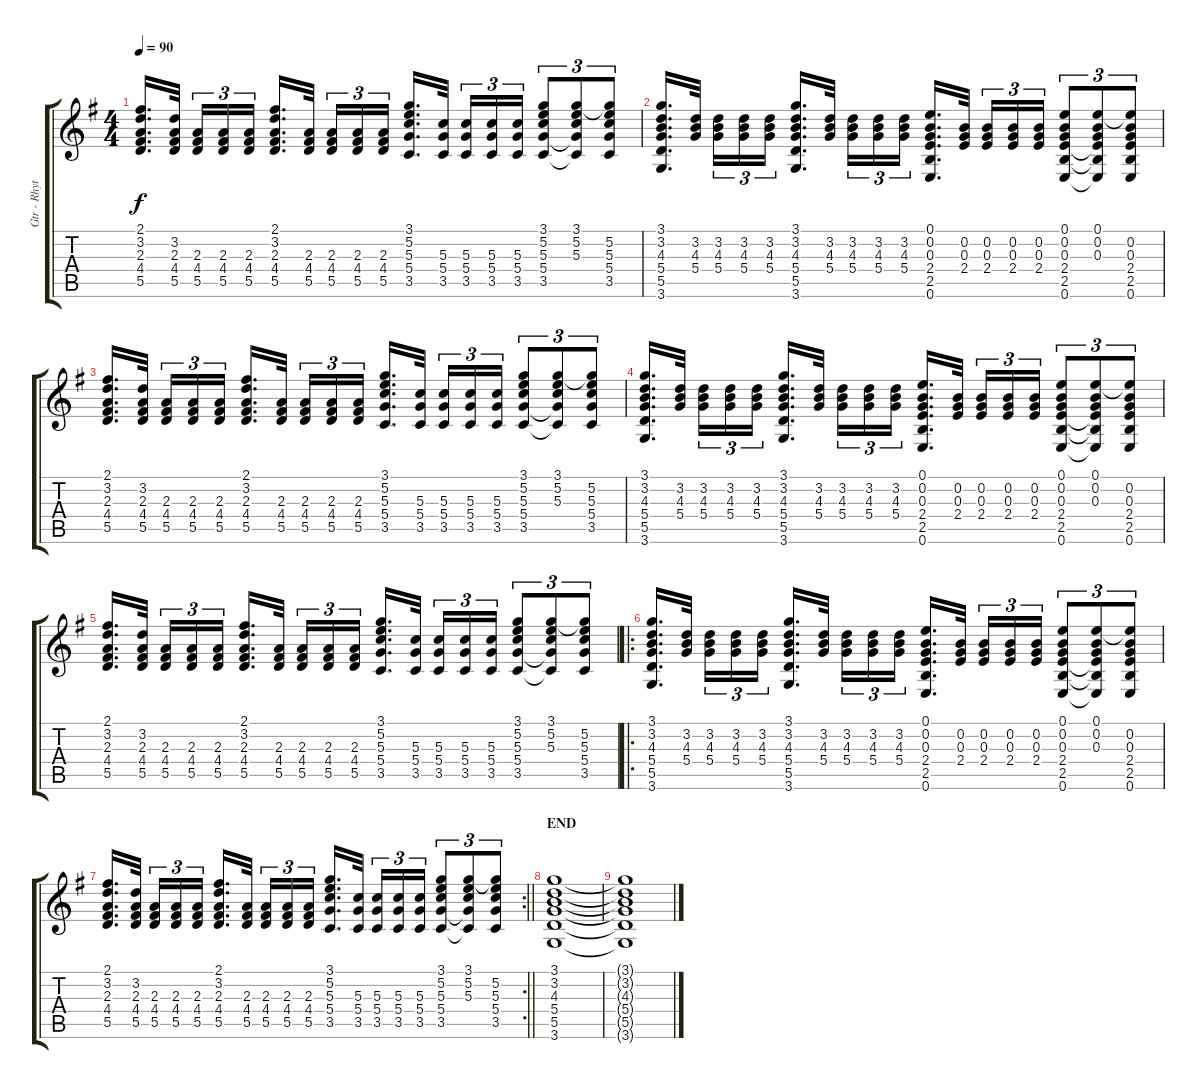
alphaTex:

\track ("Gtr - Rhythm" "Gtr - Rhyt") {instrument electricguitarclean}
\staff {score tabs}
\tuning (E4 B3 G3 D3 A2 E2) {hide}
\ts (4 4)
\tempo 90
\clef g2
\ks g
(2.1 3.2 2.3 4.4 5.5).16{d dy f} (3.2 2.3 4.4 5.5).32{beam splitsecondary} (2.3 4.4 5.5).16{tu (3 2)} (2.3 4.4 5.5).16{tu (3 2)} (2.3 4.4 5.5).16{tu (3 2)} (2.1 3.2 2.3 4.4 5.5).16{d} (2.3 4.4 5.5).32{beam splitsecondary} (2.3 4.4 5.5).16{tu (3 2)} (2.3 4.4 5.5).16{tu (3 2)} (2.3 4.4 5.5).16{tu (3 2)} (3.1 5.2 5.3 5.4 3.5).16{d} (5.3 5.4 3.5).32{beam splitsecondary} (5.3 5.4 3.5).16{tu (3 2)} (5.3 5.4 3.5).16{tu (3 2)} (5.3 5.4 3.5).16{tu (3 2)} (3.1 5.2 5.3 5.4 3.5).8{tu (3 2)} (3.1 5.2 5.3 5.4{t} 3.5{t}).8{tu (3 2)} (3.1{t} 5.2 5.3 5.4 3.5).8{tu (3 2)} |
(3.1 3.2 4.3 5.4 5.5 3.6).16{d} (3.2 4.3 5.4).32{beam splitsecondary} (3.2 4.3 5.4).16{tu (3 2)} (3.2 4.3 5.4).16{tu (3 2)} (3.2 4.3 5.4).16{tu (3 2)} (3.1 3.2 4.3 5.4 5.5 3.6).16{d} (3.2 4.3 5.4).32{beam splitsecondary} (3.2 4.3 5.4).16{tu (3 2)} (3.2 4.3 5.4).16{tu (3 2)} (3.2 4.3 5.4).16{tu (3 2)} (0.1 0.2 0.3 2.4 2.5 0.6).16{d} (0.2 0.3 2.4).32{beam splitsecondary} (0.2 0.3 2.4).16{tu (3 2)} (0.2 0.3 2.4).16{tu (3 2)} (0.2 0.3 2.4).16{tu (3 2)} (0.1 0.2 0.3 2.4 2.5 0.6).8{tu (3 2)} (0.1 0.2 0.3 2.4{t} 2.5{t} 0.6{t}).8{tu (3 2)} (0.1{t} 0.2 0.3 2.4 2.5 0.6).8{tu (3 2)} |
(2.1 3.2 2.3 4.4 5.5).16{d} (3.2 2.3 4.4 5.5).32{beam splitsecondary} (2.3 4.4 5.5).16{tu (3 2)} (2.3 4.4 5.5).16{tu (3 2)} (2.3 4.4 5.5).16{tu (3 2)} (2.1 3.2 2.3 4.4 5.5).16{d} (2.3 4.4 5.5).32{beam splitsecondary} (2.3 4.4 5.5).16{tu (3 2)} (2.3 4.4 5.5).16{tu (3 2)} (2.3 4.4 5.5).16{tu (3 2)} (3.1 5.2 5.3 5.4 3.5).16{d} (5.3 5.4 3.5).32{beam splitsecondary} (5.3 5.4 3.5).16{tu (3 2)} (5.3 5.4 3.5).16{tu (3 2)} (5.3 5.4 3.5).16{tu (3 2)} (3.1 5.2 5.3 5.4 3.5).8{tu (3 2)} (3.1 5.2 5.3 5.4{t} 3.5{t}).8{tu (3 2)} (3.1{t} 5.2 5.3 5.4 3.5).8{tu (3 2)} |
(3.1 3.2 4.3 5.4 5.5 3.6).16{d} (3.2 4.3 5.4).32{beam splitsecondary} (3.2 4.3 5.4).16{tu (3 2)} (3.2 4.3 5.4).16{tu (3 2)} (3.2 4.3 5.4).16{tu (3 2)} (3.1 3.2 4.3 5.4 5.5 3.6).16{d} (3.2 4.3 5.4).32{beam splitsecondary} (3.2 4.3 5.4).16{tu (3 2)} (3.2 4.3 5.4).16{tu (3 2)} (3.2 4.3 5.4).16{tu (3 2)} (0.1 0.2 0.3 2.4 2.5 0.6).16{d} (0.2 0.3 2.4).32{beam splitsecondary} (0.2 0.3 2.4).16{tu (3 2)} (0.2 0.3 2.4).16{tu (3 2)} (0.2 0.3 2.4).16{tu (3 2)} (0.1 0.2 0.3 2.4 2.5 0.6).8{tu (3 2)} (0.1 0.2 0.3 2.4{t} 2.5{t} 0.6{t}).8{tu (3 2)} (0.1{t} 0.2 0.3 2.4 2.5 0.6).8{tu (3 2)} |
(2.1 3.2 2.3 4.4 5.5).16{d} (3.2 2.3 4.4 5.5).32{beam splitsecondary} (2.3 4.4 5.5).16{tu (3 2)} (2.3 4.4 5.5).16{tu (3 2)} (2.3 4.4 5.5).16{tu (3 2)} (2.1 3.2 2.3 4.4 5.5).16{d} (2.3 4.4 5.5).32{beam splitsecondary} (2.3 4.4 5.5).16{tu (3 2)} (2.3 4.4 5.5).16{tu (3 2)} (2.3 4.4 5.5).16{tu (3 2)} (3.1 5.2 5.3 5.4 3.5).16{d} (5.3 5.4 3.5).32{beam splitsecondary} (5.3 5.4 3.5).16{tu (3 2)} (5.3 5.4 3.5).16{tu (3 2)} (5.3 5.4 3.5).16{tu (3 2)} (3.1 5.2 5.3 5.4 3.5).8{tu (3 2)} (3.1 5.2 5.3 5.4{t} 3.5{t}).8{tu (3 2)} (3.1{t} 5.2 5.3 5.4 3.5).8{tu (3 2)} |
\ro
(3.1 3.2 4.3 5.4 5.5 3.6).16{d} (3.2 4.3 5.4).32{beam splitsecondary} (3.2 4.3 5.4).16{tu (3 2)} (3.2 4.3 5.4).16{tu (3 2)} (3.2 4.3 5.4).16{tu (3 2)} (3.1 3.2 4.3 5.4 5.5 3.6).16{d} (3.2 4.3 5.4).32{beam splitsecondary} (3.2 4.3 5.4).16{tu (3 2)} (3.2 4.3 5.4).16{tu (3 2)} (3.2 4.3 5.4).16{tu (3 2)} (0.1 0.2 0.3 2.4 2.5 0.6).16{d} (0.2 0.3 2.4).32{beam splitsecondary} (0.2 0.3 2.4).16{tu (3 2)} (0.2 0.3 2.4).16{tu (3 2)} (0.2 0.3 2.4).16{tu (3 2)} (0.1 0.2 0.3 2.4 2.5 0.6).8{tu (3 2)} (0.1 0.2 0.3 2.4{t} 2.5{t} 0.6{t}).8{tu (3 2)} (0.1{t} 0.2 0.3 2.4 2.5 0.6).8{tu (3 2)} |
\rc 2
\barLineRight lightlight
(2.1 3.2 2.3 4.4 5.5).16{d} (3.2 2.3 4.4 5.5).32{beam splitsecondary} (2.3 4.4 5.5).16{tu (3 2)} (2.3 4.4 5.5).16{tu (3 2)} (2.3 4.4 5.5).16{tu (3 2)} (2.1 3.2 2.3 4.4 5.5).16{d} (2.3 4.4 5.5).32{beam splitsecondary} (2.3 4.4 5.5).16{tu (3 2)} (2.3 4.4 5.5).16{tu (3 2)} (2.3 4.4 5.5).16{tu (3 2)} (3.1 5.2 5.3 5.4 3.5).16{d} (5.3 5.4 3.5).32{beam splitsecondary} (5.3 5.4 3.5).16{tu (3 2)} (5.3 5.4 3.5).16{tu (3 2)} (5.3 5.4 3.5).16{tu (3 2)} (3.1 5.2 5.3 5.4 3.5).8{tu (3 2)} (3.1 5.2 5.3 5.4{t} 3.5{t}).8{tu (3 2)} (3.1{t} 5.2 5.3 5.4 3.5).8{tu (3 2)} |
\section ("" "END")
(3.1 3.2 4.3 5.4 5.5 3.6).1 |
(3.1{t} 3.2{t} 4.3{t} 5.4{t} 5.5{t} 3.6{t}).1
